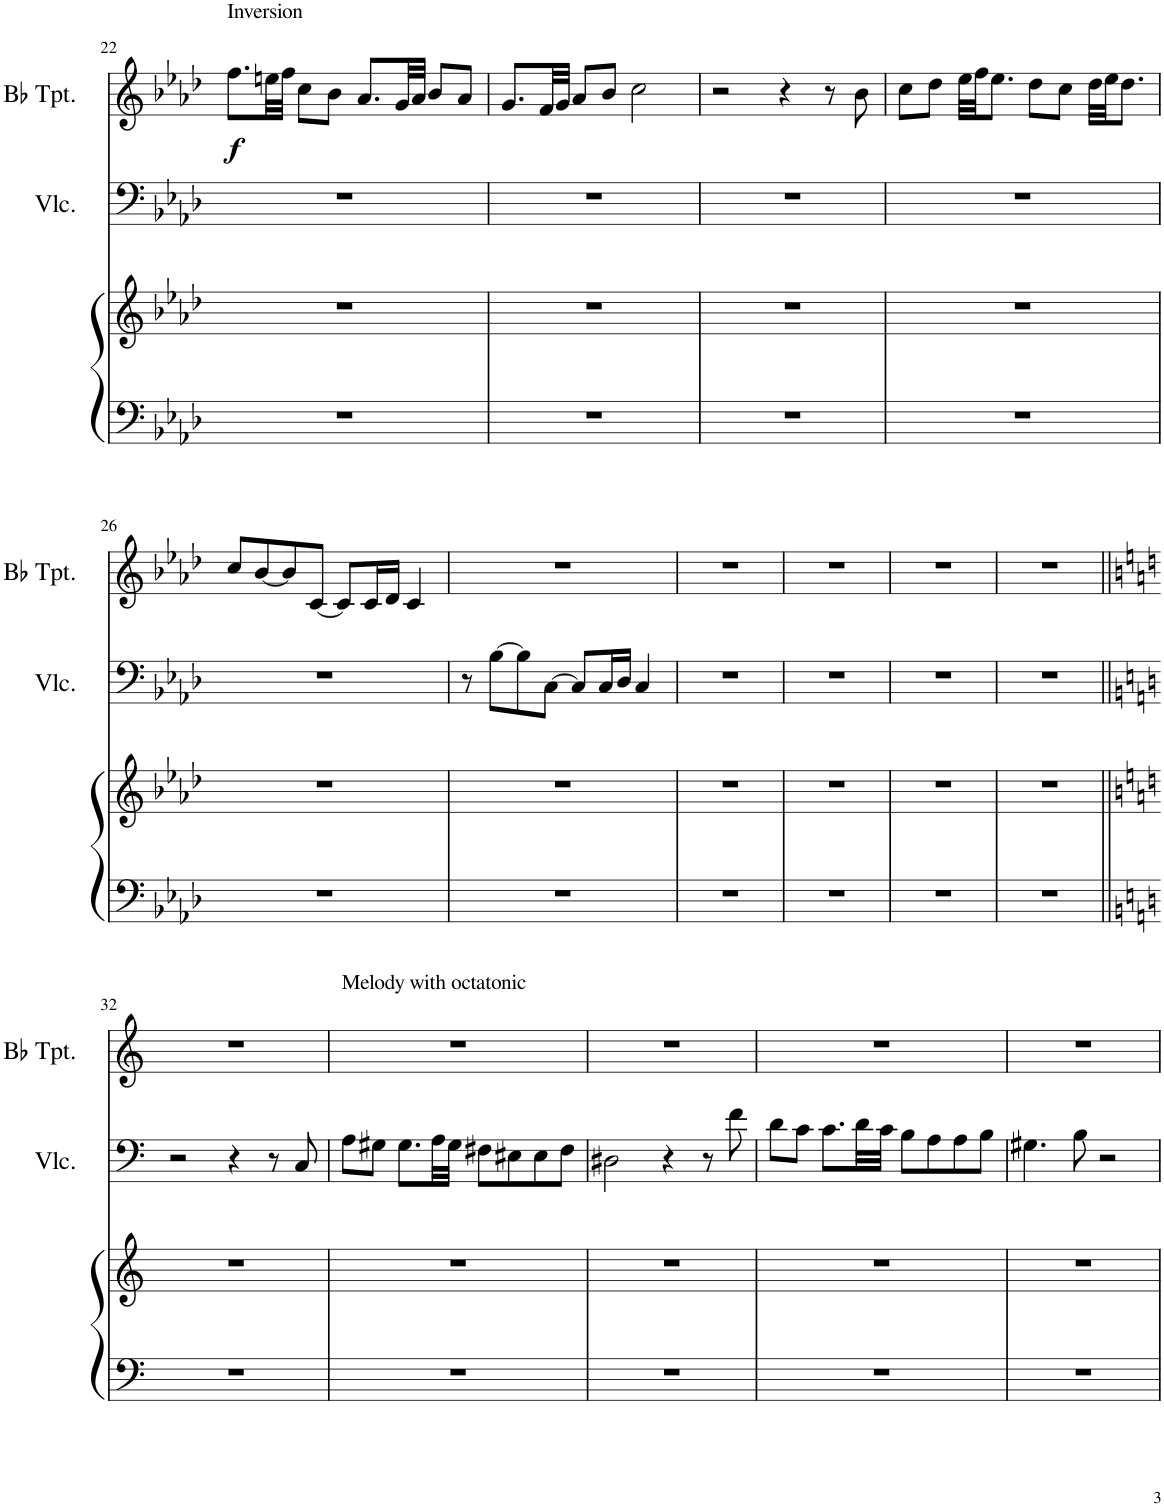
**kern	**kern	**kern	**kern	**dynam
*part3	*part3	*part2	*part1	*part1
*staff4	*staff3	*staff2	*staff1	*staff1
*I"Piano	*	*I"Violoncello	*I"Bb Trumpet	*
*I'Pno	*	*I'Vlc.	*I'Bb Tpt.	*
!!LO:PB:g=z
*clefF4	*clefG2	*clefF4	*clefG2	*
*	*	*	*ITrd1c2	*
*k[b-e-a-d-]	*k[b-e-a-d-]	*k[b-e-a-d-]	*k[b-e-a-d-]	*
*M4/4	*M4/4	*M4/4	*M4/4	*
=22	=22	=22	=22	=22
!	!	!	!LO:TX:a:t=Inversion	!
!	!	!	!	!LO:DY:b
1r	1r	1r	8.ff\L	f
.	.	.	32een\LL	.
.	.	.	32ff\JJJ	.
.	.	.	8cc\L	.
.	.	.	8b-\J	.
.	.	.	8.a-/L	.
.	.	.	32g/LL	.
.	.	.	32a-/JJJ	.
.	.	.	8b-/L	.
.	.	.	8a-/J	.
=23	=23	=23	=23	=23
1r	1r	1r	8.g/L	.
.	.	.	32f/LL	.
.	.	.	32g/JJJ	.
.	.	.	8a-/L	.
.	.	.	8b-/J	.
.	.	.	2cc\	.
=24	=24	=24	=24	=24
1r	1r	1r	2r	.
.	.	.	4r	.
.	.	.	8r	.
.	.	.	8b-\	.
=25	=25	=25	=25	=25
1r	1r	1r	8cc\L	.
.	.	.	8dd-\J	.
.	.	.	32ee-\LLL	.
.	.	.	32ff\JJ	.
.	.	.	8.ee-\J	.
.	.	.	8dd-\L	.
.	.	.	8cc\J	.
.	.	.	32dd-\LLL	.
.	.	.	32ee-\JJ	.
.	.	.	8.dd-\J	.
!!LO:LB:g=z
=26	=26	=26	=26	=26
1r	1r	1r	8cc/L	.
.	.	.	[8b-/	.
.	.	.	8b-/]	.
.	.	.	[8c/J	.
.	.	.	8c/L]	.
.	.	.	16c/L	.
.	.	.	16d-/JJ	.
.	.	.	4c/	.
=27	=27	=27	=27	=27
1r	1r	8r	1r	.
.	.	[8B-\L	.	.
.	.	8B-\]	.	.
.	.	[8C\J	.	.
.	.	8C/L]	.	.
.	.	16C/L	.	.
.	.	16D-/JJ	.	.
.	.	4C/	.	.
=28	=28	=28	=28	=28
1r	1r	1r	1r	.
=29	=29	=29	=29	=29
1r	1r	1r	1r	.
=30	=30	=30	=30	=30
1r	1r	1r	1r	.
=31	=31	=31	=31	=31
1r	1r	1r	1r	.
!!LO:LB:g=z
=32||	=32||	=32||	=32||	=32||
*k[]	*k[]	*k[]	*k[]	*
1r	1r	2r	1r	.
.	.	4r	.	.
.	.	8r	.	.
.	.	8C/	.	.
=33	=33	=33	=33	=33
!	!	!	!LO:TX:a:t=Melody with octatonic	!
1r	1r	8A\L	1r	.
.	.	8G#X\J	.	.
.	.	8.G#\L	.	.
.	.	32A\LL	.	.
.	.	32G#\JJJ	.	.
.	.	8F#X\L	.	.
.	.	8E#X\	.	.
.	.	8E#\	.	.
.	.	8F#\J	.	.
=34	=34	=34	=34	=34
1r	1r	2D#X\	1r	.
.	.	4r	.	.
.	.	8r	.	.
.	.	8f\	.	.
=35	=35	=35	=35	=35
1r	1r	8d\L	1r	.
.	.	8c\J	.	.
.	.	8.c\L	.	.
.	.	32d\LL	.	.
.	.	32c\JJJ	.	.
.	.	8B\L	.	.
.	.	8A\	.	.
.	.	8A\	.	.
.	.	8B\J	.	.
=36	=36	=36	=36	=36
1r	1r	4.G#X\	1r	.
.	.	8B\	.	.
.	.	2r	.	.
=	=	=	=	=
*-	*-	*-	*-	*-
